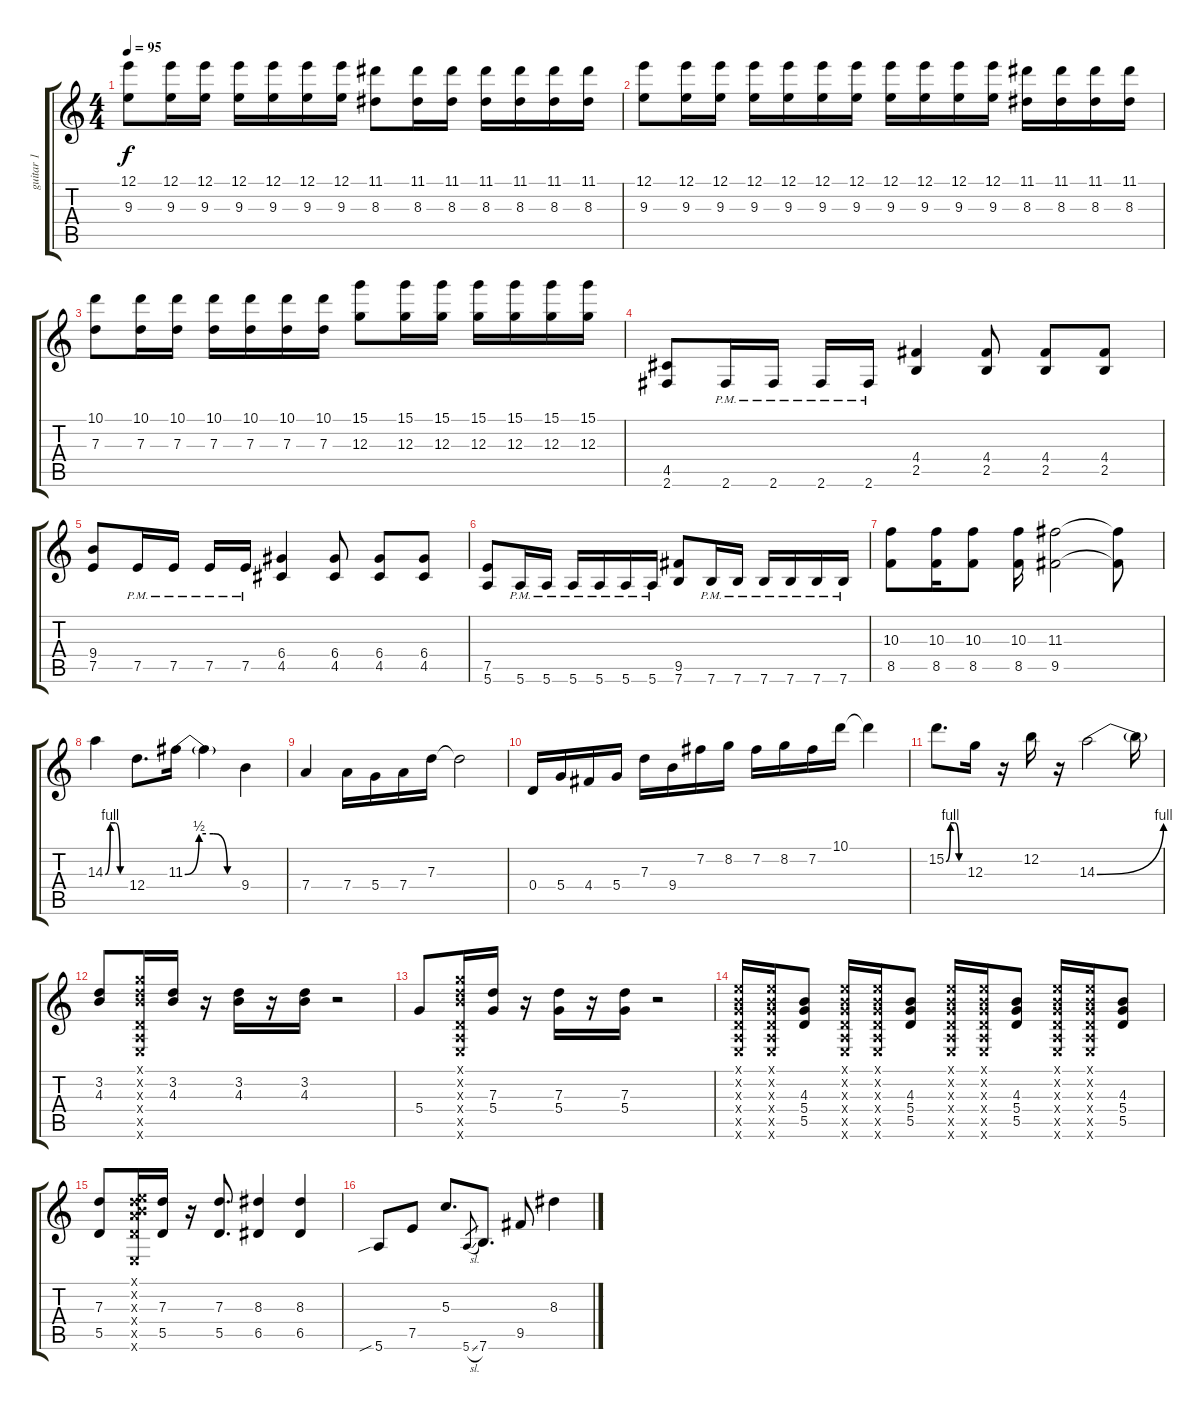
\track ("guitar 1" "guitar 1") {instrument electricguitarjazz}
\staff {score tabs}
\tuning (E4 B3 G3 D3 A2 E2) {hide}
\ts (4 4)
\tempo 95
\clef g2
\ks c
(12.1 9.3).8{dy f} (12.1 9.3).16 (12.1 9.3).16 (12.1 9.3).16 (12.1 9.3).16 (12.1 9.3).16 (12.1 9.3).16 (11.1 8.3).8 (11.1 8.3).16 (11.1 8.3).16 (11.1 8.3).16 (11.1 8.3).16 (11.1 8.3).16 (11.1 8.3).16 |
(12.1 9.3).8 (12.1 9.3).16 (12.1 9.3).16 (12.1 9.3).16 (12.1 9.3).16 (12.1 9.3).16 (12.1 9.3).16 (12.1 9.3).16 (12.1 9.3).16 (12.1 9.3).16 (12.1 9.3).16 (11.1 8.3).16 (11.1 8.3).16 (11.1 8.3).16 (11.1 8.3).16 |
(10.1 7.3).8 (10.1 7.3).16 (10.1 7.3).16 (10.1 7.3).16 (10.1 7.3).16 (10.1 7.3).16 (10.1 7.3).16 (15.1 12.3).8 (15.1 12.3).16 (15.1 12.3).16 (15.1 12.3).16 (15.1 12.3).16 (15.1 12.3).16 (15.1 12.3).16 |
(4.5 2.6).8 2.6{pm}.16 2.6{pm}.16 2.6{pm}.16 2.6{pm}.16 (4.4 2.5).4 (4.4 2.5).8 (4.4 2.5).8 (4.4 2.5).8 |
(9.4 7.5).8 7.5{pm}.16 7.5{pm}.16 7.5{pm}.16 7.5{pm}.16 (6.4 4.5).4 (6.4 4.5).8 (6.4 4.5).8 (6.4 4.5).8 |
(7.5 5.6).8 5.6{pm}.16 5.6{pm}.16 5.6{pm}.16 5.6{pm}.16 5.6{pm}.16 5.6{pm}.16 (9.5 7.6).8 7.6{pm}.16 7.6{pm}.16 7.6{pm}.16 7.6{pm}.16 7.6{pm}.16 7.6{pm}.16 |
(10.3 8.5).8 (10.3 8.5).16 (10.3 8.5).8 (10.3 8.5).16 (11.3 9.5).2 (11.3{t} 9.5{t}).8 |
14.3{be (custom 0 0 15 4 30 4 45 0 60 0)}.4{instrument overdrivenguitar} 12.4.8{d} 11.3{be (custom 0 0 15 2 30 2 45 0 60 0)}.16 11.3{t}.4 9.4.4 |
7.4.4 7.4.16 5.4.16 7.4.16 7.3.16 7.3{t}.2 |
0.4.16 5.4.16 4.4.16 5.4.16 7.3.16 9.4.16 7.2.16 8.2.16 7.2.16 8.2.16 7.2.16 10.1.16 10.1{t}.4 |
15.2{be (custom 0 0 15 4 30 4 45 0 60 0)}.8{d} 12.3.16 r.16 12.2.16 r.16 14.3{be (bend 0 0 60 4)}.2 14.3{t}.16 |
(3.2 4.3).8{instrument electricguitarjazz} (3.1{x} 3.2{x} 4.3{x} 0.4{x} 0.5{x} 0.6{x}).16 (3.2 4.3).16 r.16 (3.2 4.3).16 r.16 (3.2 4.3).16 r.2 |
5.4.8 (3.1{x} 3.2{x} 4.3{x} 0.4{x} 0.5{x} 0.6{x}).16 (7.3 5.4).16 r.16 (7.3 5.4).16 r.16 (7.3 5.4).16 r.2 |
(0.1{x} 0.2{x} 0.3{x} 0.4{x} 0.5{x} 0.6{x}).16 (0.1{x} 0.2{x} 0.3{x} 0.4{x} 0.5{x} 0.6{x}).16 (4.3 5.4 5.5).8 (0.1{x} 0.2{x} 0.3{x} 0.4{x} 0.5{x} 0.6{x}).16 (0.1{x} 0.2{x} 0.3{x} 0.4{x} 0.5{x} 0.6{x}).16 (4.3 5.4 5.5).8 (0.1{x} 0.2{x} 0.3{x} 0.4{x} 0.5{x} 0.6{x}).16 (0.1{x} 0.2{x} 0.3{x} 0.4{x} 0.5{x} 0.6{x}).16 (4.3 5.4 5.5).8 (0.1{x} 0.2{x} 0.3{x} 0.4{x} 0.5{x} 0.6{x}).16 (0.1{x} 0.2{x} 0.3{x} 0.4{x} 0.5{x} 0.6{x}).16 (4.3 5.4 5.5).8 |
(7.3 5.5).8 (0.1{x} 0.2{x} 7.3{x} 7.4{x} 5.5{x} 0.6{x}).16 (7.3 5.5).16 r.16 (7.3 5.5).8{d} (8.3 6.5).4 (8.3 6.5).4 |
5.6{sib}.8 7.5.8 5.3.8{d} 5.6{sl}.8{gr} 7.6.8{d} 9.5.8 8.3.4
